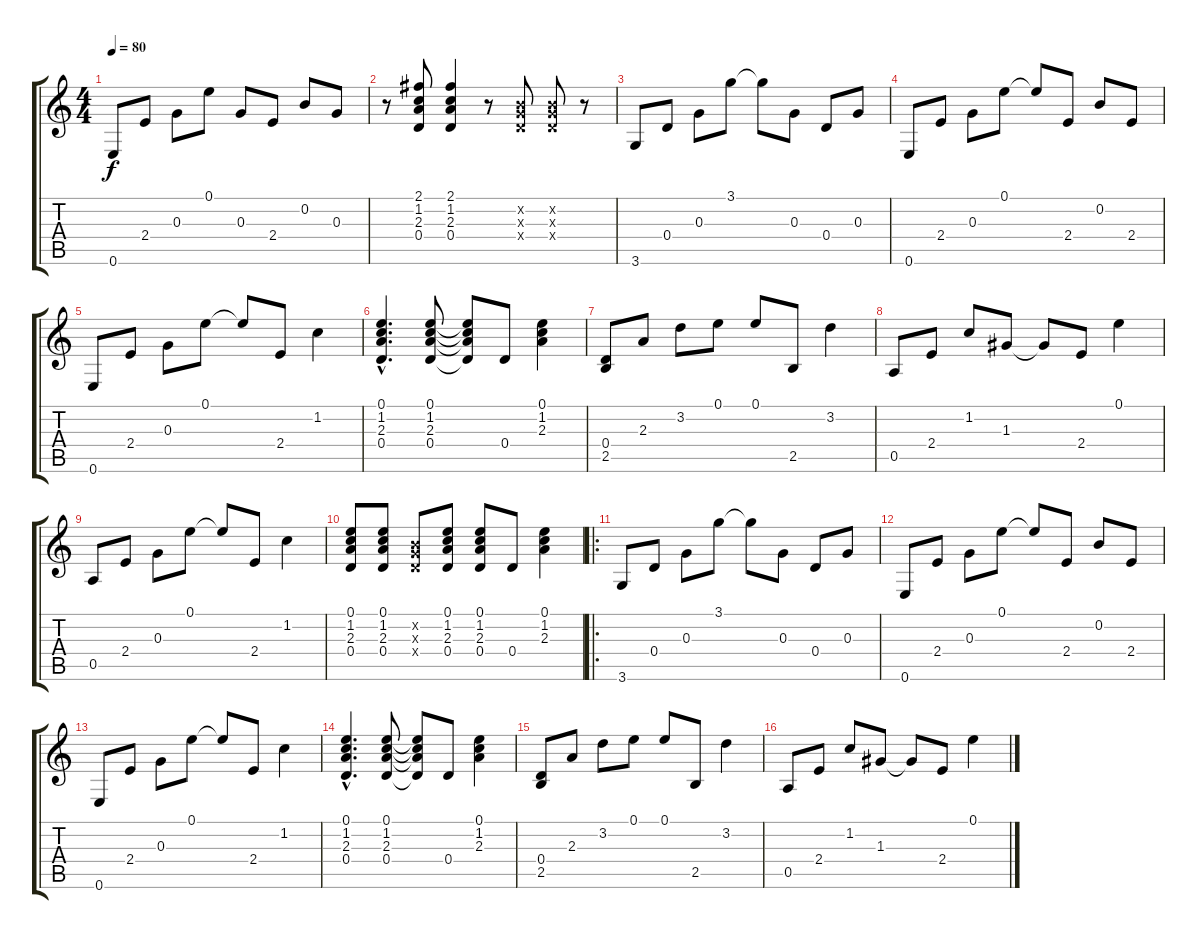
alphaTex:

\track "" {instrument acousticguitarnylon}
\staff {score tabs}
\tuning (E4 B3 G3 D3 A2 E2) {hide}
\ts (4 4)
\tempo 80
\clef g2
\ks c
0.6.8{dy f} 2.4.8 0.3.8 0.1.8 0.3.8 2.4.8 0.2.8 0.3.8 |
r.8 (2.1 1.2 2.3 0.4).8 (2.1 1.2 2.3 0.4).4 r.8 (0.2{x} 0.3{x} 0.4{x}).8 (0.2{x} 0.3{x} 0.4{x}).8 r.8 |
3.6.8 0.4.8 0.3.8 3.1.8 3.1{t}.8 0.3.8 0.4.8 0.3.8 |
0.6.8 2.4.8 0.3.8 0.1.8 0.1{t}.8 2.4.8 0.2.8 2.4.8 |
0.6.8 2.4.8 0.3.8 0.1.8 0.1{t}.8 2.4.8 1.2.4 |
(0.1{hac} 1.2{hac} 2.3{hac} 0.4{hac}).4{d} (0.1 1.2 2.3 0.4).8 (0.1{t} 1.2{t} 2.3{t} 0.4{t}).8 0.4.8 (0.1 1.2 2.3).4 |
(0.4 2.5).8 2.3.8 3.2.8 0.1.8 0.1.8 2.5.8 3.2.4 |
0.5.8 2.4.8 1.2.8 1.3.8 1.3{t}.8 2.4.8 0.1.4 |
0.5.8 2.4.8 0.3.8 0.1.8 0.1{t}.8 2.4.8 1.2.4 |
(0.1 1.2 2.3 0.4).8 (0.1 1.2 2.3 0.4).8 (0.2{x} 0.3{x} 0.4{x}).8 (0.1 1.2 2.3 0.4).8 (0.1 1.2 2.3 0.4).8 0.4.8 (0.1 1.2 2.3).4 |
\ro
3.6.8 0.4.8 0.3.8 3.1.8 3.1{t}.8 0.3.8 0.4.8 0.3.8 |
0.6.8 2.4.8 0.3.8 0.1.8 0.1{t}.8 2.4.8 0.2.8 2.4.8 |
0.6.8 2.4.8 0.3.8 0.1.8 0.1{t}.8 2.4.8 1.2.4 |
(0.1{hac} 1.2{hac} 2.3{hac} 0.4{hac}).4{d} (0.1 1.2 2.3 0.4).8 (0.1{t} 1.2{t} 2.3{t} 0.4{t}).8 0.4.8 (0.1 1.2 2.3).4 |
(0.4 2.5).8 2.3.8 3.2.8 0.1.8 0.1.8 2.5.8 3.2.4 |
0.5.8 2.4.8 1.2.8 1.3.8 1.3{t}.8 2.4.8 0.1.4
